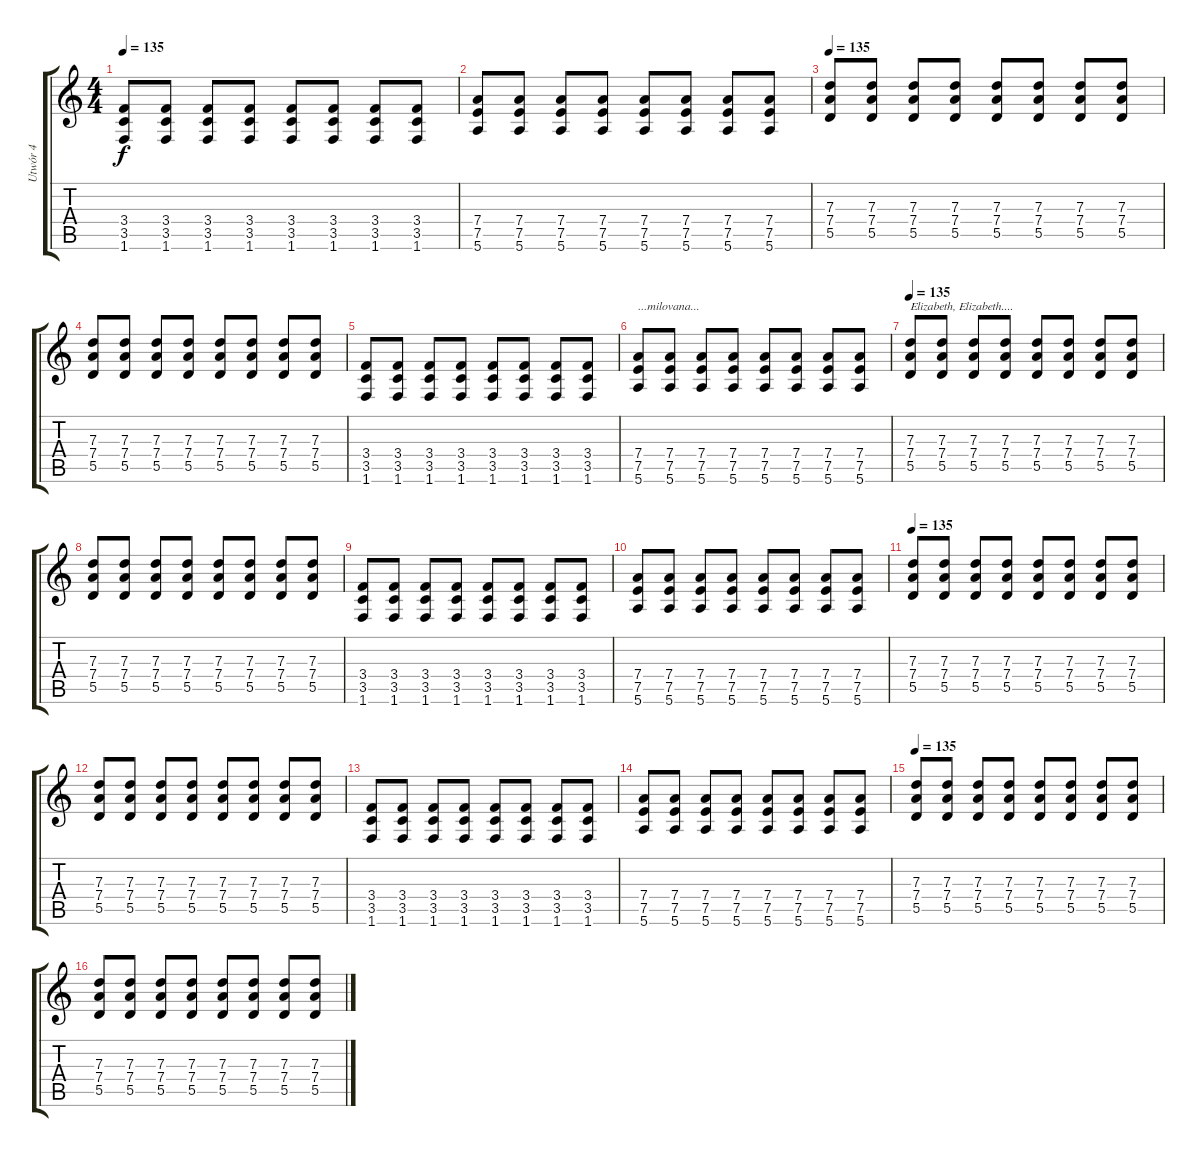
\track ("Utwór 4" "Utwór 4") {instrument distortionguitar}
\staff {score tabs}
\tuning (E4 B3 G3 D3 A2 E2) {hide}
\ts (4 4)
\tempo 135
\clef g2
\ks c
(3.4 3.5 1.6).8{dy f} (3.4 3.5 1.6).8 (3.4 3.5 1.6).8 (3.4 3.5 1.6).8 (3.4 3.5 1.6).8 (3.4 3.5 1.6).8 (3.4 3.5 1.6).8 (3.4 3.5 1.6).8 |
(7.4 7.5 5.6).8 (7.4 7.5 5.6).8 (7.4 7.5 5.6).8 (7.4 7.5 5.6).8 (7.4 7.5 5.6).8 (7.4 7.5 5.6).8 (7.4 7.5 5.6).8 (7.4 7.5 5.6).8 |
\tempo 135
(7.3 7.4 5.5).8 (7.3 7.4 5.5).8 (7.3 7.4 5.5).8 (7.3 7.4 5.5).8 (7.3 7.4 5.5).8 (7.3 7.4 5.5).8 (7.3 7.4 5.5).8 (7.3 7.4 5.5).8 |
(7.3 7.4 5.5).8 (7.3 7.4 5.5).8 (7.3 7.4 5.5).8 (7.3 7.4 5.5).8 (7.3 7.4 5.5).8 (7.3 7.4 5.5).8 (7.3 7.4 5.5).8 (7.3 7.4 5.5).8 |
(3.4 3.5 1.6).8 (3.4 3.5 1.6).8 (3.4 3.5 1.6).8 (3.4 3.5 1.6).8 (3.4 3.5 1.6).8 (3.4 3.5 1.6).8 (3.4 3.5 1.6).8 (3.4 3.5 1.6).8 |
(7.4 7.5 5.6).8{txt "...milovana..."} (7.4 7.5 5.6).8 (7.4 7.5 5.6).8 (7.4 7.5 5.6).8 (7.4 7.5 5.6).8 (7.4 7.5 5.6).8 (7.4 7.5 5.6).8 (7.4 7.5 5.6).8 |
\tempo 135
(7.3 7.4 5.5).8{txt "Elizabeth, Elizabeth...."} (7.3 7.4 5.5).8 (7.3 7.4 5.5).8 (7.3 7.4 5.5).8 (7.3 7.4 5.5).8 (7.3 7.4 5.5).8 (7.3 7.4 5.5).8 (7.3 7.4 5.5).8 |
(7.3 7.4 5.5).8 (7.3 7.4 5.5).8 (7.3 7.4 5.5).8 (7.3 7.4 5.5).8 (7.3 7.4 5.5).8 (7.3 7.4 5.5).8 (7.3 7.4 5.5).8 (7.3 7.4 5.5).8 |
(3.4 3.5 1.6).8 (3.4 3.5 1.6).8 (3.4 3.5 1.6).8 (3.4 3.5 1.6).8 (3.4 3.5 1.6).8 (3.4 3.5 1.6).8 (3.4 3.5 1.6).8 (3.4 3.5 1.6).8 |
(7.4 7.5 5.6).8 (7.4 7.5 5.6).8 (7.4 7.5 5.6).8 (7.4 7.5 5.6).8 (7.4 7.5 5.6).8 (7.4 7.5 5.6).8 (7.4 7.5 5.6).8 (7.4 7.5 5.6).8 |
\tempo 135
(7.3 7.4 5.5).8 (7.3 7.4 5.5).8 (7.3 7.4 5.5).8 (7.3 7.4 5.5).8 (7.3 7.4 5.5).8 (7.3 7.4 5.5).8 (7.3 7.4 5.5).8 (7.3 7.4 5.5).8 |
(7.3 7.4 5.5).8 (7.3 7.4 5.5).8 (7.3 7.4 5.5).8 (7.3 7.4 5.5).8 (7.3 7.4 5.5).8 (7.3 7.4 5.5).8 (7.3 7.4 5.5).8 (7.3 7.4 5.5).8 |
(3.4 3.5 1.6).8 (3.4 3.5 1.6).8 (3.4 3.5 1.6).8 (3.4 3.5 1.6).8 (3.4 3.5 1.6).8 (3.4 3.5 1.6).8 (3.4 3.5 1.6).8 (3.4 3.5 1.6).8 |
(7.4 7.5 5.6).8 (7.4 7.5 5.6).8 (7.4 7.5 5.6).8 (7.4 7.5 5.6).8 (7.4 7.5 5.6).8 (7.4 7.5 5.6).8 (7.4 7.5 5.6).8 (7.4 7.5 5.6).8 |
\tempo 135
(7.3 7.4 5.5).8 (7.3 7.4 5.5).8 (7.3 7.4 5.5).8 (7.3 7.4 5.5).8 (7.3 7.4 5.5).8 (7.3 7.4 5.5).8 (7.3 7.4 5.5).8 (7.3 7.4 5.5).8 |
(7.3 7.4 5.5).8 (7.3 7.4 5.5).8 (7.3 7.4 5.5).8 (7.3 7.4 5.5).8 (7.3 7.4 5.5).8 (7.3 7.4 5.5).8 (7.3 7.4 5.5).8 (7.3 7.4 5.5).8
